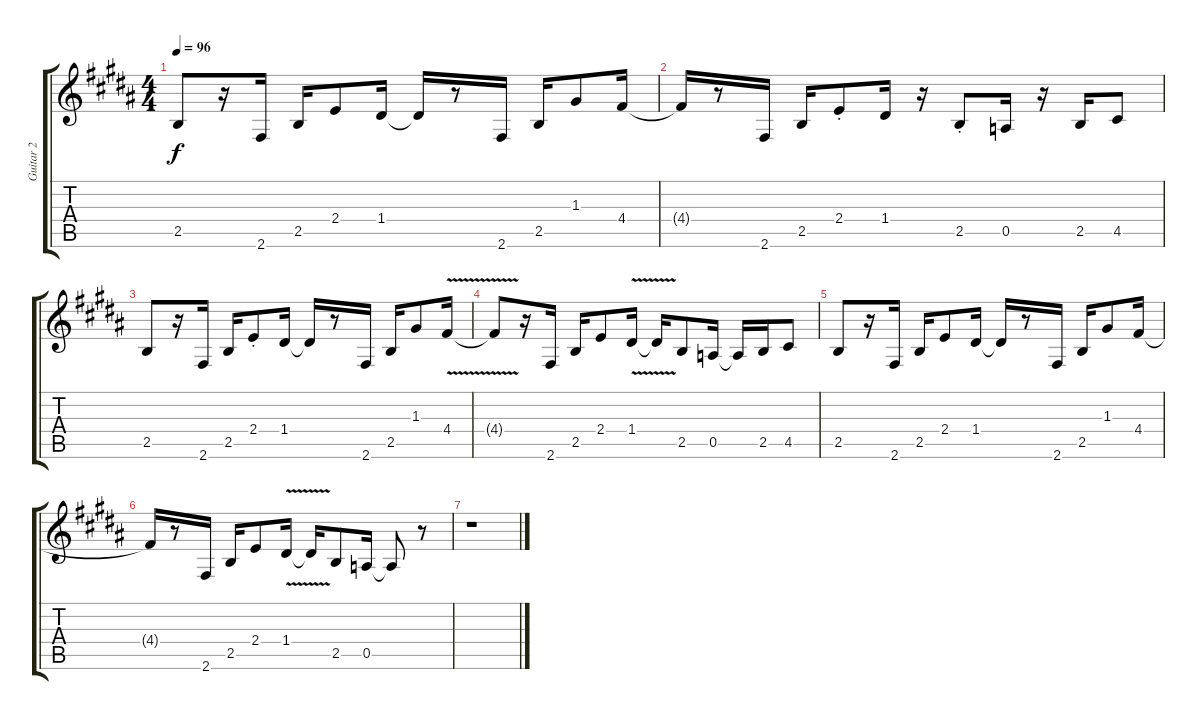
\track ("Guitar 2" "Guitar 2") {instrument acousticguitarsteel}
\staff {score tabs}
\tuning (E4 B3 G3 D3 A2 E2) {hide}
\ts (4 4)
\tempo 96
\clef g2
\ks b
2.5.8{dy f} r.16 2.6.16 2.5.16 2.4.8 1.4.16 1.4{t}.16 r.8 2.6.16 2.5.16 1.3.8 4.4.16 |
4.4{t}.16 r.8 2.6.16 2.5.16 2.4{st}.8 1.4.16 r.16 2.5{st}.8 0.5.16 r.16 2.5.16 4.5.8 |
2.5.8{volume 3} r.16 2.6.16 2.5.16 2.4{st}.8 1.4.16 1.4{t}.16 r.8 2.6.16 2.5.16 1.3.8 4.4{v}.16 |
4.4{t}.8 r.16 2.6.16 2.5.16 2.4.8 1.4{v}.16 1.4{t}.16 2.5.8 0.5.16 0.5{t}.16 2.5.16 4.5.8 |
2.5.8 r.16 2.6.16 2.5.16 2.4.8 1.4.16 1.4{t}.16 r.8 2.6.16 2.5.16 1.3.8 4.4.16 |
4.4{t}.16 r.8 2.6.16 2.5.16 2.4.8 1.4{v}.16 1.4{t}.16 2.5.8 0.5.16 0.5{t}.8 r.8 |
r.1
